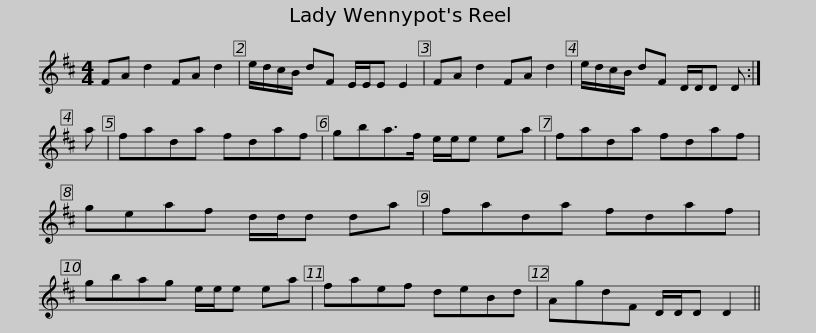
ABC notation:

X:1
L:1/8
M:4/4
I:linebreak $
K:D
V:1 treble
V:1
 FA d2 FA d2 | e/d/c/B/ dF E/E/E E2 | FA d2 FA d2 | e/d/c/B/ dF D/D/D D :| a | %5
 fada fdaf |$ gba>f e/e/e ea | fada fdaf | geaf d/d/d da | fada fdaf | %10
 gbag e/e/e ea |$ faef deBd | AgdF D/D/D D2 || %13
